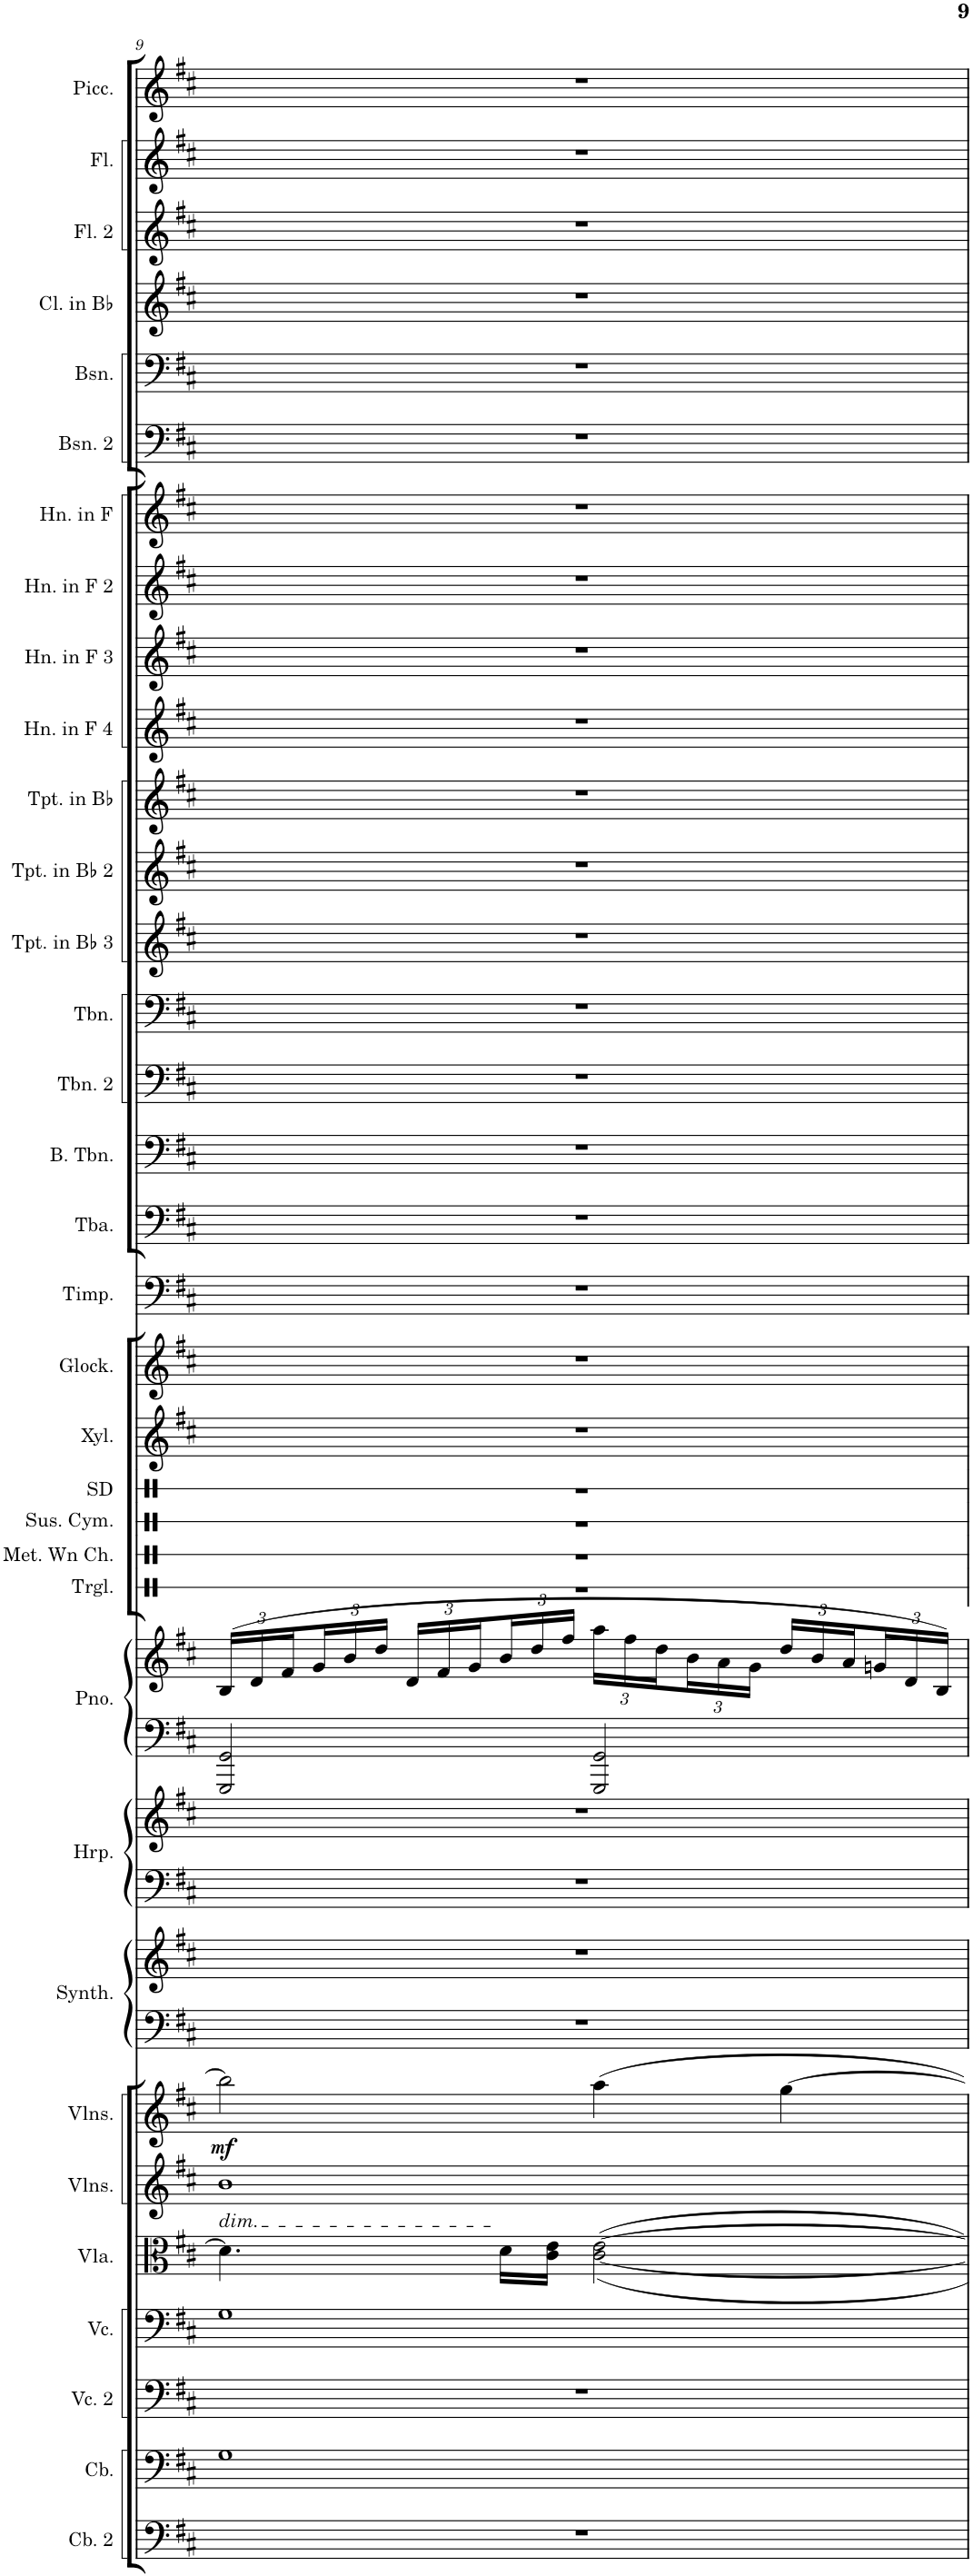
**kern	**kern	**kern	**kern	**kern	**kern	**kern	**dynam	**kern	**kern	**kern	**kern	**kern	**kern	**kern	**kern	**kern	**kern	**kern	**kern	**kern	**kern	**kern	**kern	**kern	**kern	**kern	**kern	**kern	**kern	**kern	**kern	**kern	**kern	**kern
*part31	*part30	*part29	*part28	*part27	*part26	*part25	*part25	*part24	*part24	*part23	*part23	*part22	*part22	*part21	*part20	*part19	*part18	*part17	*part16	*part15	*part14	*part13	*part12	*part11	*part10	*part9	*part8	*part7	*part6	*part5	*part4	*part3	*part2	*part1
*staff34	*staff33	*staff32	*staff31	*staff30	*staff29	*staff28	*staff28	*staff27	*staff26	*staff25	*staff24	*staff23	*staff22	*staff21	*staff20	*staff19	*staff18	*staff17	*staff16	*staff15	*staff14	*staff13	*staff12	*staff11	*staff10	*staff9	*staff8	*staff7	*staff6	*staff5	*staff4	*staff3	*staff2	*staff1
*I"Contrabass 2	*I"Contrabass	*I"Violoncello 2	*I"Violoncello	*I"Viola	*I"Violins	*I"Violins	*	*I"Saw Synthesizer	*	*I"Harp	*	*I"Piano	*	*I"Snare Drum	*I"Xylophone	*I"Glockenspiel	*I"Timpani	*I"Tuba	*I"Bass Trombone	*I"Trombone 2	*I"Trombone	*I"Trumpet in Bb 3	*I"Trumpet in Bb 2	*I"Trumpet in Bb	*I"Horn in F 4	*I"Horn in F 3	*I"Horn in F 2	*I"Horn in F	*I"Bassoon 2	*I"Bassoon	*I"Clarinet in Bb	*I"Flute 2	*I"Flute	*I"Piccolo
*I'Cb. 2	*I'Cb.	*I'Vc. 2	*I'Vc.	*I'Vla.	*I'Vlns.	*I'Vlns.	*	*I'Synth.	*	*I'Hrp.	*	*I'Pno.	*	*I'SD	*I'Xyl.	*I'Glock.	*I'Timp.	*I'Tba.	*I'B. Tbn.	*I'Tbn. 2	*I'Tbn.	*I'Tpt. in Bb 3	*I'Tpt. in Bb 2	*I'Tpt. in Bb	*I'Hn. in F 4	*I'Hn. in F 3	*I'Hn. in F 2	*I'Hn. in F	*I'Bsn. 2	*I'Bsn.	*I'Cl. in Bb	*I'Fl. 2	*I'Fl.	*I'Picc.
!!LO:PB:g=z
*clefF4	*clefF4	*clefF4	*clefF4	*clefC3	*clefG2	*clefG2	*	*clefF4	*clefG2	*clefF4	*clefG2	*clefF4	*clefG2	*clefX	*clefG2	*clefG2	*clefF4	*clefF4	*clefF4	*clefF4	*clefF4	*clefG2	*clefG2	*clefG2	*clefG2	*clefG2	*clefG2	*clefG2	*clefF4	*clefF4	*clefG2	*clefG2	*clefG2	*clefG2
*Trd7c12	*Trd7c12	*	*	*	*	*	*	*	*	*	*	*	*	*	*Trd-7c-12	*Trd-14c-24	*	*	*	*	*	*Trd1c2	*Trd1c2	*Trd1c2	*Trd4c7	*Trd4c7	*Trd4c7	*Trd4c7	*	*	*Trd1c2	*	*	*Trd-7c-12
*k[f#c#]	*k[f#c#]	*k[f#c#]	*k[f#c#]	*k[f#c#]	*k[f#c#]	*k[f#c#]	*	*k[f#c#]	*k[f#c#]	*k[f#c#]	*k[f#c#]	*k[f#c#]	*k[f#c#]	*k[]	*k[f#c#]	*k[f#c#]	*k[f#c#]	*k[f#c#]	*k[f#c#]	*k[f#c#]	*k[f#c#]	*k[f#c#]	*k[f#c#]	*k[f#c#]	*k[f#c#]	*k[f#c#]	*k[f#c#]	*k[f#c#]	*k[f#c#]	*k[f#c#]	*k[f#c#]	*k[f#c#]	*k[f#c#]	*k[f#c#]
*M4/4	*M4/4	*M4/4	*M4/4	*M4/4	*M4/4	*M4/4	*	*M4/4	*M4/4	*M4/4	*M4/4	*M4/4	*M4/4	*M4/4	*M4/4	*M4/4	*M4/4	*M4/4	*M4/4	*M4/4	*M4/4	*M4/4	*M4/4	*M4/4	*M4/4	*M4/4	*M4/4	*M4/4	*M4/4	*M4/4	*M4/4	*M4/4	*M4/4	*M4/4
*	*	*	*	*	*	*	*	*	*	*	*	*	*Xbrackettup	*	*	*	*	*	*	*	*	*	*	*	*	*	*	*	*	*	*	*	*	*
=9	=9	=9	=9	=9	=9	=9	=9	=9	=9	=9	=9	=9	=9	=9	=9	=9	=9	=9	=9	=9	=9	=9	=9	=9	=9	=9	=9	=9	=9	=9	=9	=9	=9	=9
!	!	!	!	!LO:TX:a:i:t=dim.	!	!	!	!	!	!	!	!	!	!	!	!	!	!	!	!	!	!	!	!	!	!	!	!	!	!	!	!	!	!
!	!	!	!	!	!	!	!LO:DY:b	!	!	!	!	!	!	!	!	!	!	!	!	!	!	!	!	!	!	!	!	!	!	!	!	!	!	!
1r	1G	1r	1G	4.d\]	1b	2bb\]	mf	1r	1r	1r	1r	2GGG/ 2GG/	(24B/LL	1r	1r	1r	1r	1r	1r	1r	1r	1r	1r	1r	1r	1r	1r	1r	1r	1r	1r	1r	1r	1r
.	.	.	.	.	.	.	.	.	.	.	.	.	24d/	.	.	.	.	.	.	.	.	.	.	.	.	.	.	.	.	.	.	.	.	.
.	.	.	.	.	.	.	.	.	.	.	.	.	24f#/	.	.	.	.	.	.	.	.	.	.	.	.	.	.	.	.	.	.	.	.	.
.	.	.	.	.	.	.	.	.	.	.	.	.	24g/	.	.	.	.	.	.	.	.	.	.	.	.	.	.	.	.	.	.	.	.	.
.	.	.	.	.	.	.	.	.	.	.	.	.	24b/	.	.	.	.	.	.	.	.	.	.	.	.	.	.	.	.	.	.	.	.	.
.	.	.	.	.	.	.	.	.	.	.	.	.	24dd/JJ	.	.	.	.	.	.	.	.	.	.	.	.	.	.	.	.	.	.	.	.	.
.	.	.	.	.	.	.	.	.	.	.	.	.	24d/LL	.	.	.	.	.	.	.	.	.	.	.	.	.	.	.	.	.	.	.	.	.
.	.	.	.	.	.	.	.	.	.	.	.	.	24f#/	.	.	.	.	.	.	.	.	.	.	.	.	.	.	.	.	.	.	.	.	.
.	.	.	.	.	.	.	.	.	.	.	.	.	24g/	.	.	.	.	.	.	.	.	.	.	.	.	.	.	.	.	.	.	.	.	.
.	.	.	.	16d\LL	.	.	.	.	.	.	.	.	24b/	.	.	.	.	.	.	.	.	.	.	.	.	.	.	.	.	.	.	.	.	.
.	.	.	.	.	.	.	.	.	.	.	.	.	24dd/	.	.	.	.	.	.	.	.	.	.	.	.	.	.	.	.	.	.	.	.	.
.	.	.	.	16c#\ 16e\JJ	.	.	.	.	.	.	.	.	.	.	.	.	.	.	.	.	.	.	.	.	.	.	.	.	.	.	.	.	.	.
.	.	.	.	.	.	.	.	.	.	.	.	.	24ff#/JJ	.	.	.	.	.	.	.	.	.	.	.	.	.	.	.	.	.	.	.	.	.
.	.	.	.	[2c#\ [2e\	.	4aa\	.	.	.	.	.	2GGG/ 2GG/	24aa\LL	.	.	.	.	.	.	.	.	.	.	.	.	.	.	.	.	.	.	.	.	.
.	.	.	.	.	.	.	.	.	.	.	.	.	24ff#\	.	.	.	.	.	.	.	.	.	.	.	.	.	.	.	.	.	.	.	.	.
.	.	.	.	.	.	.	.	.	.	.	.	.	24dd\	.	.	.	.	.	.	.	.	.	.	.	.	.	.	.	.	.	.	.	.	.
.	.	.	.	.	.	.	.	.	.	.	.	.	24b\	.	.	.	.	.	.	.	.	.	.	.	.	.	.	.	.	.	.	.	.	.
.	.	.	.	.	.	.	.	.	.	.	.	.	24a\	.	.	.	.	.	.	.	.	.	.	.	.	.	.	.	.	.	.	.	.	.
.	.	.	.	.	.	.	.	.	.	.	.	.	24g\JJ	.	.	.	.	.	.	.	.	.	.	.	.	.	.	.	.	.	.	.	.	.
.	.	.	.	.	.	[4gg\	.	.	.	.	.	.	24dd/LL	.	.	.	.	.	.	.	.	.	.	.	.	.	.	.	.	.	.	.	.	.
.	.	.	.	.	.	.	.	.	.	.	.	.	24b/	.	.	.	.	.	.	.	.	.	.	.	.	.	.	.	.	.	.	.	.	.
.	.	.	.	.	.	.	.	.	.	.	.	.	24a/	.	.	.	.	.	.	.	.	.	.	.	.	.	.	.	.	.	.	.	.	.
.	.	.	.	.	.	.	.	.	.	.	.	.	24gn/	.	.	.	.	.	.	.	.	.	.	.	.	.	.	.	.	.	.	.	.	.
.	.	.	.	.	.	.	.	.	.	.	.	.	24d/	.	.	.	.	.	.	.	.	.	.	.	.	.	.	.	.	.	.	.	.	.
.	.	.	.	.	.	.	.	.	.	.	.	.	24B/JJ)	.	.	.	.	.	.	.	.	.	.	.	.	.	.	.	.	.	.	.	.	.
=	=	=	=	=	=	=	=	=	=	=	=	=	=	=	=	=	=	=	=	=	=	=	=	=	=	=	=	=	=	=	=	=	=	=
*-	*-	*-	*-	*-	*-	*-	*-	*-	*-	*-	*-	*-	*-	*-	*-	*-	*-	*-	*-	*-	*-	*-	*-	*-	*-	*-	*-	*-	*-	*-	*-	*-	*-	*-
